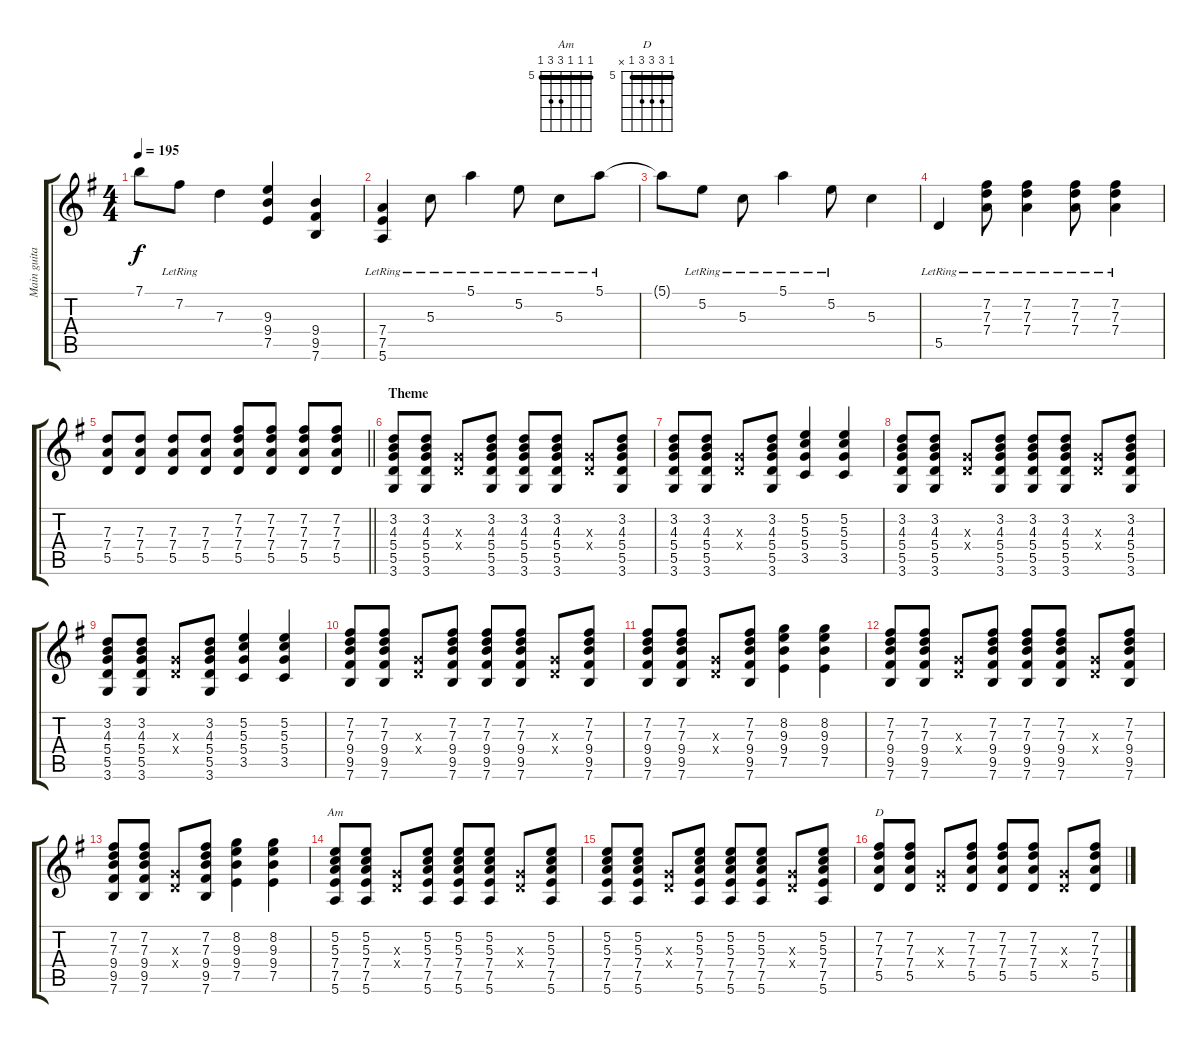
\track ("Main guitar" "Main guita") {instrument overdrivenguitar}
\staff {score tabs}
\tuning (E4 B3 G3 D3 A2 E2) {hide}
\chord ("Am" 5 5 5 7 7 5) {firstfret 5 barre 5}
\chord ("D" 5 7 7 7 5 x) {firstfret 5 barre 5}
\ts (4 4)
\tempo 195
\clef g2
\ks g
7.1{t}.8{dy f} 7.2{lr}.8 7.3.4 (9.3 9.4 7.5).4 (9.4 9.5 7.6).4 |
(7.4{lr} 7.5{lr} 5.6{lr}).4 5.3{lr}.8 5.1{lr}.4 5.2{lr}.8 5.3{lr}.8 5.1{lr}.8 |
5.1{t}.8 5.2{lr}.8 5.3{lr}.8 5.1{lr}.4 5.2{lr}.8 5.3.4 |
5.5{lr}.4 (7.2{lr} 7.3{lr} 7.4{lr}).8 (7.2{lr} 7.3{lr} 7.4{lr}).4 (7.2{lr} 7.3{lr} 7.4{lr}).8 (7.2{lr} 7.3{lr} 7.4{lr}).4 |
\barLineRight lightlight
(7.3 7.4 5.5).8{volume 9} (7.3 7.4 5.5).8 (7.3 7.4 5.5).8 (7.3 7.4 5.5).8 (7.2 7.3 7.4 5.5).8 (7.2 7.3 7.4 5.5).8 (7.2 7.3 7.4 5.5).8 (7.2 7.3 7.4 5.5).8 |
\section ("" "Theme")
(3.2 4.3 5.4 5.5 3.6).8{instrument overdrivenguitar} (3.2 4.3 5.4 5.5 3.6).8 (0.3{x} 0.4{x}).8 (3.2 4.3 5.4 5.5 3.6).8 (3.2 4.3 5.4 5.5 3.6).8 (3.2 4.3 5.4 5.5 3.6).8 (0.3{x} 0.4{x}).8 (3.2 4.3 5.4 5.5 3.6).8 |
(3.2 4.3 5.4 5.5 3.6).8 (3.2 4.3 5.4 5.5 3.6).8 (0.3{x} 0.4{x}).8 (3.2 4.3 5.4 5.5 3.6).8 (5.2 5.3 5.4 3.5).4 (5.2 5.3 5.4 3.5).4 |
(3.2 4.3 5.4 5.5 3.6).8 (3.2 4.3 5.4 5.5 3.6).8 (0.3{x} 0.4{x}).8 (3.2 4.3 5.4 5.5 3.6).8 (3.2 4.3 5.4 5.5 3.6).8 (3.2 4.3 5.4 5.5 3.6).8 (0.3{x} 0.4{x}).8 (3.2 4.3 5.4 5.5 3.6).8 |
(3.2 4.3 5.4 5.5 3.6).8 (3.2 4.3 5.4 5.5 3.6).8 (0.3{x} 0.4{x}).8 (3.2 4.3 5.4 5.5 3.6).8 (5.2 5.3 5.4 3.5).4 (5.2 5.3 5.4 3.5).4 |
(7.2 7.3 9.4 9.5 7.6).8 (7.2 7.3 9.4 9.5 7.6).8 (0.3{x} 0.4{x}).8 (7.2 7.3 9.4 9.5 7.6).8 (7.2 7.3 9.4 9.5 7.6).8 (7.2 7.3 9.4 9.5 7.6).8 (0.3{x} 0.4{x}).8 (7.2 7.3 9.4 9.5 7.6).8 |
(7.2 7.3 9.4 9.5 7.6).8 (7.2 7.3 9.4 9.5 7.6).8 (0.3{x} 0.4{x}).8 (7.2 7.3 9.4 9.5 7.6).8 (8.2 9.3 9.4 7.5).4 (8.2 9.3 9.4 7.5).4 |
(7.2 7.3 9.4 9.5 7.6).8 (7.2 7.3 9.4 9.5 7.6).8 (0.3{x} 0.4{x}).8 (7.2 7.3 9.4 9.5 7.6).8 (7.2 7.3 9.4 9.5 7.6).8 (7.2 7.3 9.4 9.5 7.6).8 (0.3{x} 0.4{x}).8 (7.2 7.3 9.4 9.5 7.6).8 |
(7.2 7.3 9.4 9.5 7.6).8 (7.2 7.3 9.4 9.5 7.6).8 (0.3{x} 0.4{x}).8 (7.2 7.3 9.4 9.5 7.6).8 (8.2 9.3 9.4 7.5).4 (8.2 9.3 9.4 7.5).4 |
(5.2 5.3 7.4 7.5 5.6).8{ch "Am"} (5.2 5.3 7.4 7.5 5.6).8 (0.3{x} 0.4{x}).8 (5.2 5.3 7.4 7.5 5.6).8 (5.2 5.3 7.4 7.5 5.6).8 (5.2 5.3 7.4 7.5 5.6).8 (0.3{x} 0.4{x}).8 (5.2 5.3 7.4 7.5 5.6).8 |
(5.2 5.3 7.4 7.5 5.6).8 (5.2 5.3 7.4 7.5 5.6).8 (0.3{x} 0.4{x}).8 (5.2 5.3 7.4 7.5 5.6).8 (5.2 5.3 7.4 7.5 5.6).8 (5.2 5.3 7.4 7.5 5.6).8 (0.3{x} 0.4{x}).8 (5.2 5.3 7.4 7.5 5.6).8 |
(7.2 7.3 7.4 5.5).8{ch "D"} (7.2 7.3 7.4 5.5).8 (0.3{x} 0.4{x}).8 (7.2 7.3 7.4 5.5).8 (7.2 7.3 7.4 5.5).8 (7.2 7.3 7.4 5.5).8 (0.3{x} 0.4{x}).8 (7.2 7.3 7.4 5.5).8
